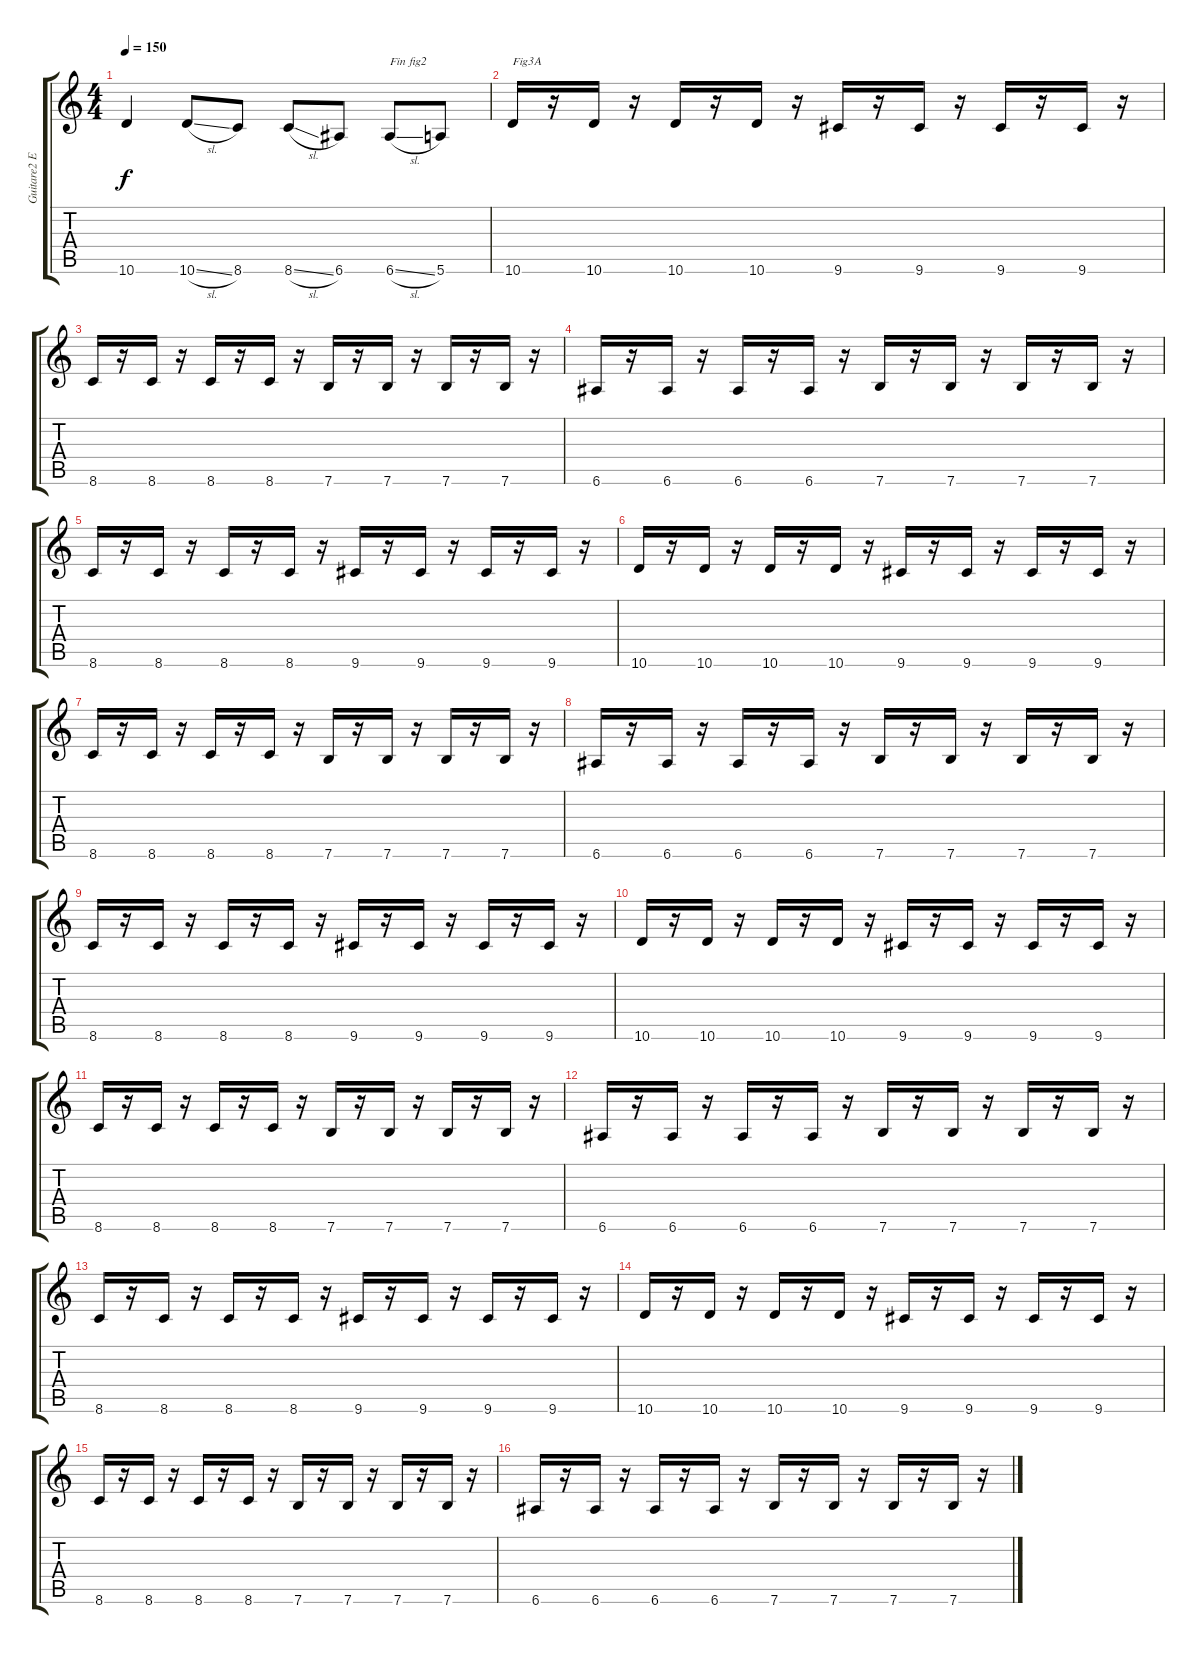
\track ("Guitare2 E" "Guitare2 E") {instrument overdrivenguitar}
\staff {score tabs}
\tuning (E4 B3 G3 D3 A2 E2) {hide}
\ts (4 4)
\tempo 150
\clef g2
\ks c
10.6{t}.4{dy f} 10.6{sl}.8 8.6.8 8.6{sl}.8 6.6.8 6.6{sl}.8{txt "Fin fig2"} 5.6.8 |
10.6.16{txt "Fig3A"} r.16 10.6.16 r.16 10.6.16 r.16 10.6.16 r.16 9.6.16 r.16 9.6.16 r.16 9.6.16 r.16 9.6.16 r.16 |
8.6.16 r.16 8.6.16 r.16 8.6.16 r.16 8.6.16 r.16 7.6.16 r.16 7.6.16 r.16 7.6.16 r.16 7.6.16 r.16 |
6.6.16 r.16 6.6.16 r.16 6.6.16 r.16 6.6.16 r.16 7.6.16 r.16 7.6.16 r.16 7.6.16 r.16 7.6.16 r.16 |
8.6.16 r.16 8.6.16 r.16 8.6.16 r.16 8.6.16 r.16 9.6.16 r.16 9.6.16 r.16 9.6.16 r.16 9.6.16 r.16 |
10.6.16 r.16 10.6.16 r.16 10.6.16 r.16 10.6.16 r.16 9.6.16 r.16 9.6.16 r.16 9.6.16 r.16 9.6.16 r.16 |
8.6.16 r.16 8.6.16 r.16 8.6.16 r.16 8.6.16 r.16 7.6.16 r.16 7.6.16 r.16 7.6.16 r.16 7.6.16 r.16 |
6.6.16 r.16 6.6.16 r.16 6.6.16 r.16 6.6.16 r.16 7.6.16 r.16 7.6.16 r.16 7.6.16 r.16 7.6.16 r.16 |
8.6.16 r.16 8.6.16 r.16 8.6.16 r.16 8.6.16 r.16 9.6.16 r.16 9.6.16 r.16 9.6.16 r.16 9.6.16 r.16 |
10.6.16 r.16 10.6.16 r.16 10.6.16 r.16 10.6.16 r.16 9.6.16 r.16 9.6.16 r.16 9.6.16 r.16 9.6.16 r.16 |
8.6.16 r.16 8.6.16 r.16 8.6.16 r.16 8.6.16 r.16 7.6.16 r.16 7.6.16 r.16 7.6.16 r.16 7.6.16 r.16 |
6.6.16 r.16 6.6.16 r.16 6.6.16 r.16 6.6.16 r.16 7.6.16 r.16 7.6.16 r.16 7.6.16 r.16 7.6.16 r.16 |
8.6.16 r.16 8.6.16 r.16 8.6.16 r.16 8.6.16 r.16 9.6.16 r.16 9.6.16 r.16 9.6.16 r.16 9.6.16 r.16 |
10.6.16 r.16 10.6.16 r.16 10.6.16 r.16 10.6.16 r.16 9.6.16 r.16 9.6.16 r.16 9.6.16 r.16 9.6.16 r.16 |
8.6.16 r.16 8.6.16 r.16 8.6.16 r.16 8.6.16 r.16 7.6.16 r.16 7.6.16 r.16 7.6.16 r.16 7.6.16 r.16 |
6.6.16 r.16 6.6.16 r.16 6.6.16 r.16 6.6.16 r.16 7.6.16 r.16 7.6.16 r.16 7.6.16 r.16 7.6.16 r.16
